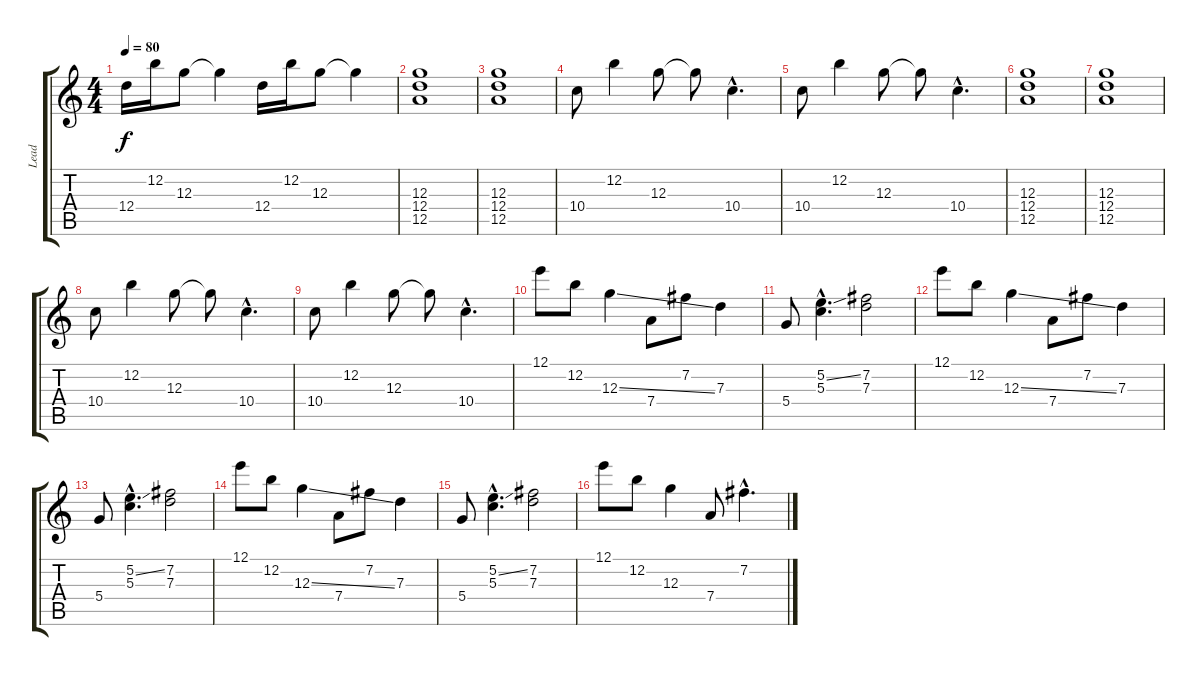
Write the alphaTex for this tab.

\track ("Lead" "Lead") {instrument electricguitarclean}
\staff {score tabs}
\tuning (E4 B3 G3 D3 A2 E2) {hide}
\ts (4 4)
\tempo 80
\clef g2
\ks c
12.4.16{dy f} 12.2.16 12.3.8 12.3{t}.4 12.4.16 12.2.16 12.3.8 12.3{t}.4 |
(12.3 12.4 12.5).1 |
(12.3 12.4 12.5).1 |
10.4.8 12.2.4 12.3.8 12.3{t}.8 10.4{hac}.4{d} |
10.4.8 12.2.4 12.3.8 12.3{t}.8 10.4{hac}.4{d} |
(12.3 12.4 12.5).1 |
(12.3 12.4 12.5).1 |
10.4.8 12.2.4 12.3.8 12.3{t}.8 10.4{hac}.4{d} |
10.4.8 12.2.4 12.3.8 12.3{t}.8 10.4{hac}.4{d} |
12.1.8 12.2.8 12.3{ss}.4 7.4.8 7.2.8 7.3.4 |
5.4.8 (5.2{ss hac} 5.3{hac}).4{d} (7.2 7.3).2 |
12.1.8 12.2.8 12.3{ss}.4 7.4.8 7.2.8 7.3.4 |
5.4.8 (5.2{ss hac} 5.3{hac}).4{d} (7.2 7.3).2 |
12.1.8 12.2.8 12.3{ss}.4 7.4.8 7.2.8 7.3.4 |
5.4.8 (5.2{ss hac} 5.3{hac}).4{d} (7.2 7.3).2 |
12.1.8 12.2.8 12.3.4 7.4.8 7.2{ss hac}.4{d}
